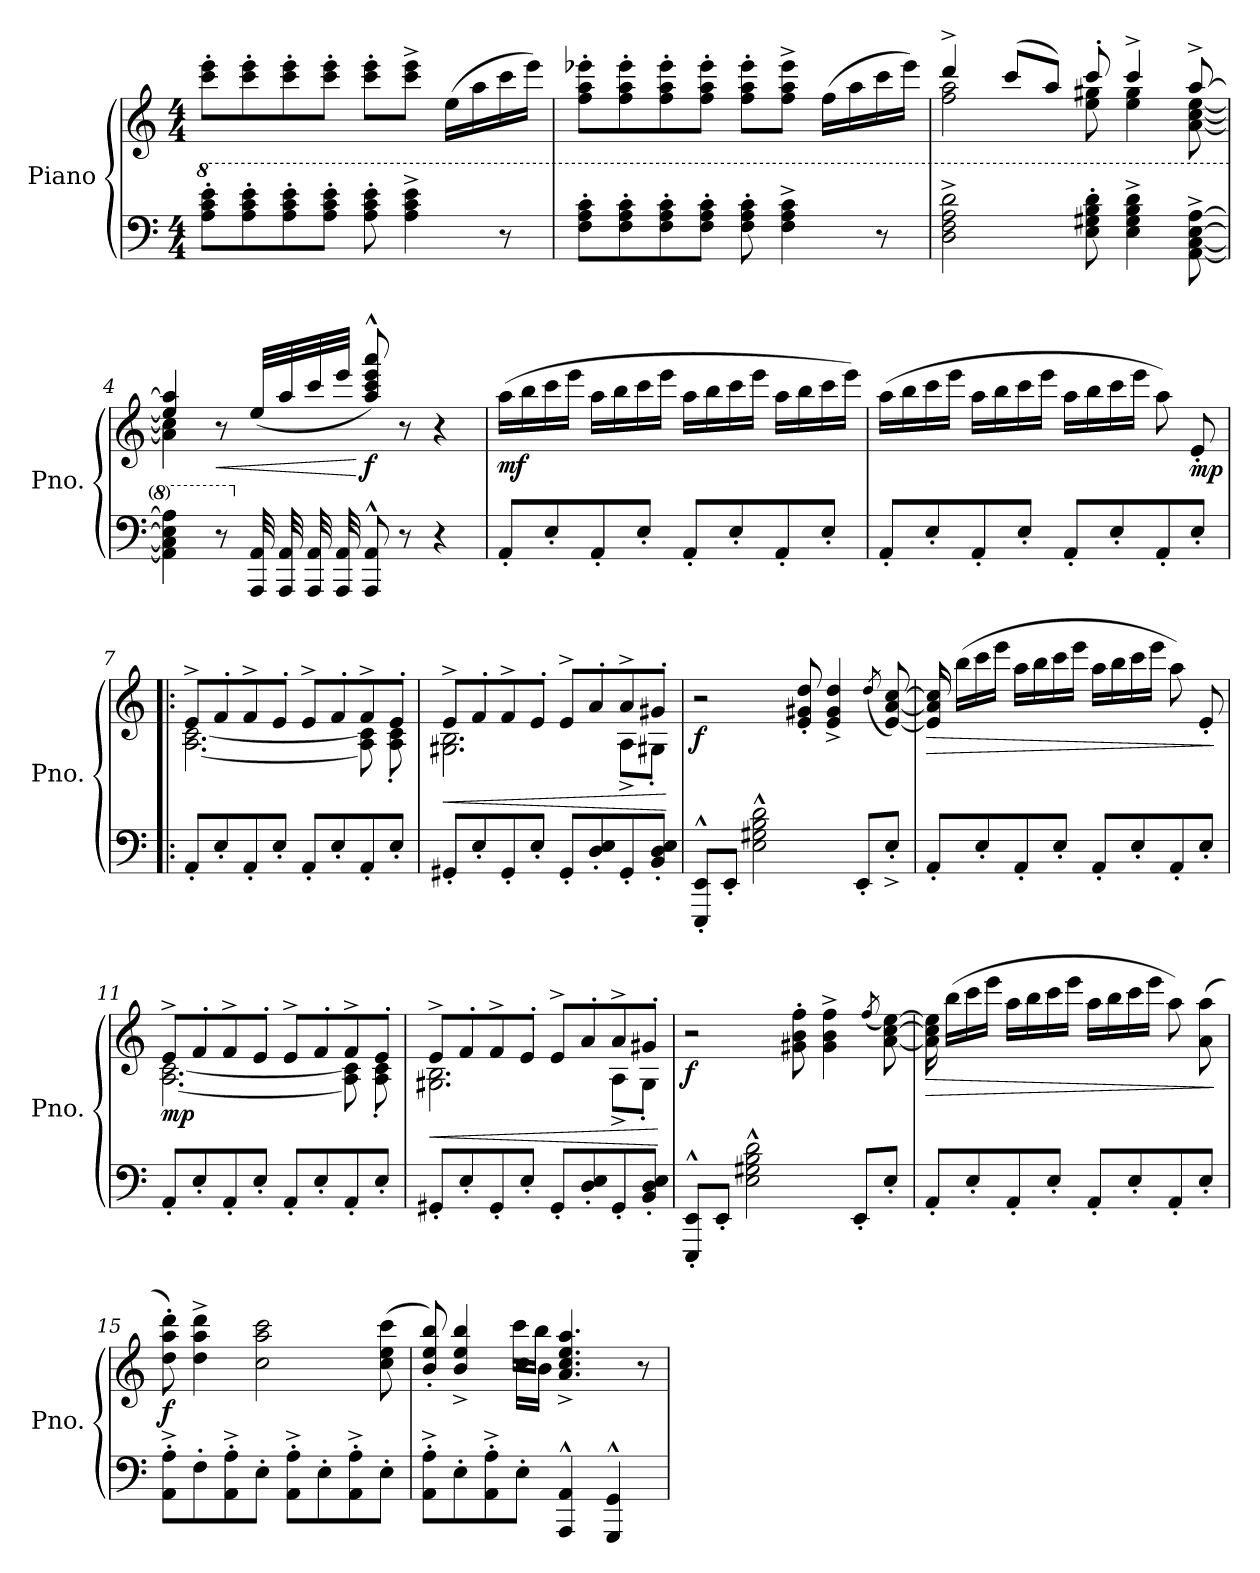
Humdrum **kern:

**kern	**kern	**dynam
*part1	*part1	*part1
*staff2	*staff1	*staff1/2
*I"Piano	*	*
*I'Pno.	*	*
*clefF4	*clefG2	*
*k[]	*k[]	*
*M4/4	*M4/4	*
*MM130	*MM130	*
*8va	*	*
=1	=1	=1
8a\' 8cc\' 8ee\'L	8ccc\' 8eee\'L	.
8a\' 8cc\' 8ee\'	8ccc\' 8eee\'	.
8a\' 8cc\' 8ee\'	8ccc\' 8eee\'	.
8a\' 8cc\' 8ee\'J	8ccc\' 8eee\'J	.
8a\' 8cc\' 8ee\'	8ccc\' 8eee\'L	.
4a\^ 4cc\^ 4ee\^	8ccc\^ 8eee\^J	.
.	(16ee\LL	.
.	16aa\	.
8r	16ccc\	.
.	16eee\JJ)	.
=2	=2	=2
8f\' 8a\' 8cc\'L	8ff\' 8aa\' 8eee-X\'L	.
8f\' 8a\' 8cc\'	8ff\' 8aa\' 8eee-\'	.
8f\' 8a\' 8cc\'	8ff\' 8aa\' 8eee-\'	.
8f\' 8a\' 8cc\'J	8ff\' 8aa\' 8eee-\'J	.
8f\' 8a\' 8cc\'	8ff\' 8aa\' 8eee-\'L	.
4f\^ 4a\^ 4cc\^	8ff\^ 8aa\^ 8eee-\^J	.
.	(16ff\LL	.
.	16aa\	.
8r	16ccc\	.
.	16eee-\JJ)	.
=3	=3	=3
*	*^	*
2d\^ 2f\^ 2a\^ 2dd\^	4ddd^/	2ff\ 2aa\	.
.	(8ccc/L	.	.
.	8aa/J)	.	.
8e\' 8g#X\' 8b\' 8dd\'	8ccc'/	8ee\ 8gg#X\	.
4e\^ 4g#\^ 4b\^ 4dd\^	4ccc^/	4ee\ 4gg#\	.
[8A\^ [8c\^ [8e\^ [8a\^	[8aa^/	[8a\ [8cc\ [8ee\	.
!!LO:LB:g=z	!!
=4	=4	=4	=4
4A\] 4c\] 4e\] 4a\]	4ee/] 4aa/]	4a\] 4cc\]	.
!	!	!	!LO:HP:b
8r	8r	2.ryy	<
*X8va	*	*	*
*tremolo	*	*	*
32AAA/ 32AA/	(32ee!/LLL	.	.
32AAA/ 32AA/	32aa!/	.	.
32AAA/ 32AA/	32ccc!/	.	.
32AAA/ 32AA/	32eee!/JJJ	.	.
*Xtremolo	*	*	*
!	!	!	!LO:DY:n=1:b
8AAA/^^ 8AA/^^	8aa/^^ 8ccc/^^ 8eee/^^ 8aaa/^^)	.	[ f
8r	8r	.	.
4r	4r	.	.
*	*v	*v	*
=5	=5	=5
!	!	!LO:DY:b
8AA'/L	(16aa\LL	mf
.	16bb\	.
8E'/	16ccc\	.
.	16eee\JJ	.
8AA'/	16aa\LL	.
.	16bb\	.
8E'/J	16ccc\	.
.	16eee\JJ	.
8AA'/L	16aa\LL	.
.	16bb\	.
8E'/	16ccc\	.
.	16eee\JJ	.
8AA'/	16aa\LL	.
.	16bb\	.
8E'/J	16ccc\	.
.	16eee\JJ)	.
!!LO:LB:g=z
=6	=6	=6
8AA'/L	(16aa\LL	.
.	16bb\	.
8E'/	16ccc\	.
.	16eee\JJ	.
8AA'/	16aa\LL	.
.	16bb\	.
8E'/J	16ccc\	.
.	16eee\JJ	.
8AA'/L	16aa\LL	.
.	16bb\	.
8E'/	16ccc\	.
.	16eee\JJ	.
8AA'/	8aa\)	.
!	!	!LO:DY:b
8E'/J	8e'/	mp
=7!|:	=7!|:	=7!|:
*	*^	*
8AA'/L	8e^/L	[2.A\ [2.c\	.
8E'/	8f'/	.	.
8AA'/	8f^/	.	.
8E'/J	8e'/J	.	.
8AA'/L	8e^/L	.	.
8E'/	8f'/	.	.
8AA'/	8f^/	8A\] 8c\]	.
8E'/J	8e'/J	8A\' 8c\'	.
=8	=8	=8	=8
!	!	!	!LO:HP:b
8GG#X'/L	8e^/L	2.G#X\ 2.B\	<
8E'/	8f'/	.	.
8GG#'/	8f^/	.	.
8E'/J	8e'/J	.	.
8GG#'/L	8e^/L	.	.
8D/' 8E/'	8a'/	.	.
8GG#'/	8a^/	8A^\L	.
8BB/' 8D/' 8E/'J	8g#X'/J	8G#X'\J	.
*	*v	*v	*
.	.	[
!!LO:LB:g=z
=9	=9	=9
!	!	!LO:DY:b
8EEE/'^^ 8EE/'^^L	2r	f
8EE'/J	.	.
2E\^^ 2G#X\^^ 2B\^^ 2d\^^	.	.
.	8e/' 8g#X/' 8dd/'	.
.	4e/^ 4g#/^ 4dd/^	.
8EE'/L	.	.
.	(>8qdd/	.
8E'^/J	[8e/ [8a/ [8cc/)	.
=10	=10	=10
!	!	!LO:HP:b
8AA'/L	16e/] 16a/] 16cc/]	>
.	(16bb\LL	.
8E'/	16ccc\	.
.	16eee\JJ	.
8AA'/	16aa\LL	.
.	16bb\	.
8E'/J	16ccc\	.
.	16eee\JJ	.
8AA'/L	16aa\LL	.
.	16bb\	.
8E'/	16ccc\	.
.	16eee\JJ	.
8AA'/	8aa\)	.
8E'/J	8e'/	.
.	.	]
=11	=11	=11
*	*^	*
!	!	!	!LO:DY:b
8AA'/L	8e^/L	[2.A\ [2.c\	mp
8E'/	8f'/	.	.
8AA'/	8f^/	.	.
8E'/J	8e'/J	.	.
8AA'/L	8e^/L	.	.
8E'/	8f'/	.	.
8AA'/	8f^/	8A\] 8c\]	.
8E'/J	8e'/J	8A\' 8c\'	.
!!LO:LB:g=z	!!
=12	=12	=12	=12
!	!	!	!LO:HP:b
8GG#X'/L	8e^/L	2.G#X\ 2.B\	<
8E'/	8f'/	.	.
8GG#'/	8f^/	.	.
8E'/J	8e'/J	.	.
8GG#'/L	8e^/L	.	.
8D/' 8E/'	8a'/	.	.
8GG#'/	8a^/	8A^\L	.
8BB/' 8D/' 8E/'J	8g#X'/J	8G#'\J	.
*	*v	*v	*
.	.	[
=13	=13	=13
!	!	!LO:DY:b
8EEE/'^^ 8EE/'^^L	2r	f
8EE'/J	.	.
2E\^^ 2G#X\^^ 2B\^^ 2d\^^	.	.
.	8g#X\' 8b\' 8ff\'	.
.	4g#\^ 4b\^ 4ff\^	.
8EE'/L	.	.
.	(>8qff/	.
8E'/J	[8a\ [8cc\ [8ee\)	.
!!LO:PB:g=z
=14	=14	=14
!	!	!LO:HP:b
8AA'/L	16a\] 16cc\] 16ee\]	>
.	(16bb\LL	.
8E'/	16ccc\	.
.	16eee\JJ	.
8AA'/	16aa\LL	.
.	16bb\	.
8E'/J	16ccc\	.
.	16eee\JJ	.
8AA'/L	16aa\LL	.
.	16bb\	.
8E'/	16ccc\	.
.	16eee\JJ	.
8AA'/	8aa\)	.
8E'/J	(8a\ 8aa\	.
.	.	]
=15	=15	=15
!	!	!LO:DY:b
8AA\'^ 8A\'^L	8dd\' 8aa\' 8ddd\')	f
8F'\	4dd\^ 4aa\^ 4ddd\^	.
8AA\'^ 8A\'^	.	.
8E'\J	2cc\ 2aa\ 2ccc\	.
8AA\'^ 8A\'^L	.	.
8E'\	.	.
8AA\'^ 8A\'^	.	.
8E'\J	(8cc\ 8ee\ 8ccc\	.
=16	=16	=16
*	*^	*
8AA\'^ 8A\'^L	8b/' 8ee/' 8bb/')	4.ryy	.
8E'\	4b/^ 4ee/^ 4bb/^	.	.
8AA\'^ 8A\'^	.	.	.
8E'\J	16cc\LL	16ccc\LL	.
.	16b\JJ	16bb\JJ	.
4AAA/^^ 4AA/^^	(4.a/^ 4.cc/^ 4.ee/^ 4.aa/^	2ryy	.
4GGG/^^ 4GG/^^	.	.	.
.	8r	.	.
*	*v	*v	*
=	=	=
*-	*-	*-
